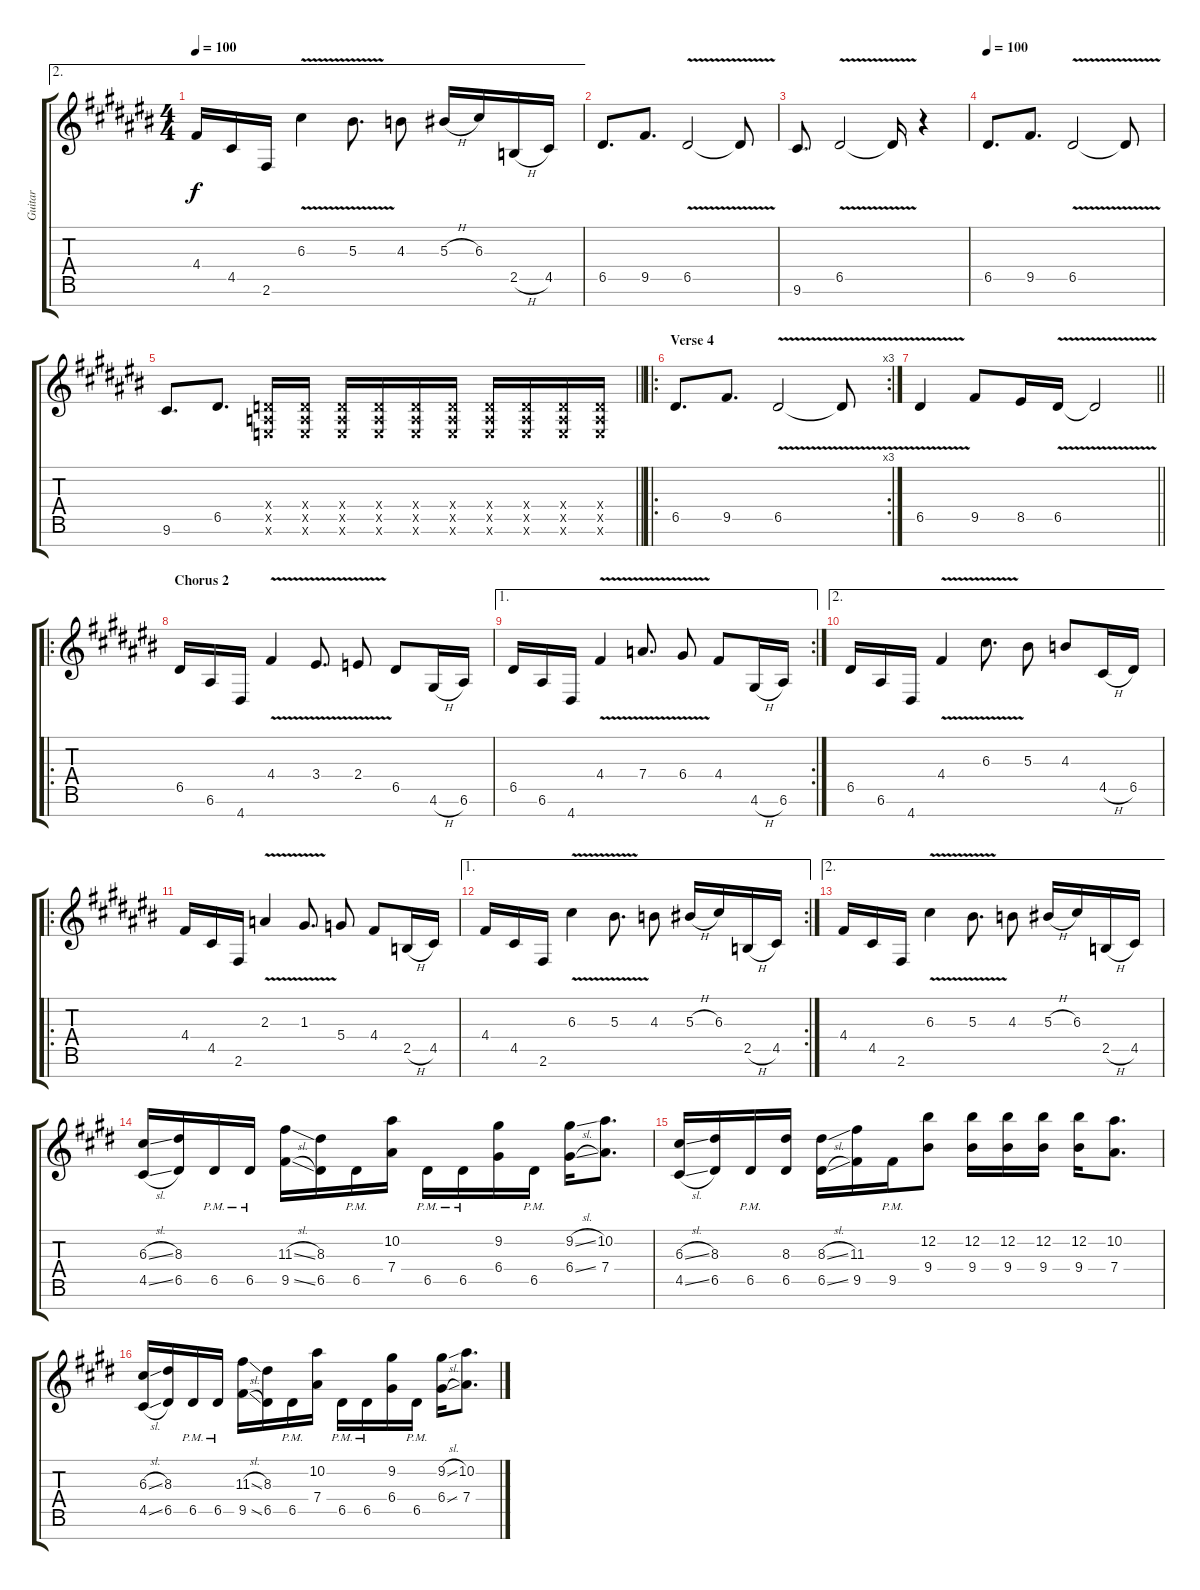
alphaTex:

\track ("Guitar" "Guitar") {instrument electricguitarclean}
\staff {score tabs}
\tuning (E4 B3 G3 D3 A2 E2 B1) {hide}
\ae 2
\ts (4 4)
\tempo 100
\clef g2
\ks c#
4.4.16{dy f} 4.5.16 2.6.16 6.3{v}.4 5.3{v}.8{d} 4.3.8 5.3{h}.16 6.3.16 2.5{h}.16 4.5.16 |
6.5.8{d} 9.5.8{d} 6.5{v}.2 6.5{t}.8 |
9.6.8{d} 6.5{v}.2 6.5{t}.16 r.4 |
\tempo 100
6.5.8{d} 9.5.8{d} 6.5{v}.2 6.5{t}.8 |
\barLineRight lightlight
9.6.8{d} 6.5.8{d} (0.4{x} 0.5{x} 0.6{x}).16 (0.4{x} 0.5{x} 0.6{x}).16 (0.4{x} 0.5{x} 0.6{x}).16 (0.4{x} 0.5{x} 0.6{x}).16 (0.4{x} 0.5{x} 0.6{x}).16 (0.4{x} 0.5{x} 0.6{x}).16 (0.4{x} 0.5{x} 0.6{x}).16 (0.4{x} 0.5{x} 0.6{x}).16 (0.4{x} 0.5{x} 0.6{x}).16 (0.4{x} 0.5{x} 0.6{x}).16 |
\ro
\rc 3
\section ("" "Verse 4")
6.5.8{d} 9.5.8{d} 6.5{v}.2 6.5{t}.8 |
\barLineRight lightlight
6.5{v}.4 9.5.8 8.5.16 6.5{v}.16 6.5{t}.2 |
\ro
\section ("" "Chorus 2")
6.5.16 6.6.16 4.7.16 4.4{v}.4 3.4{v}.8{d} 2.4{v}.8 6.5.8 4.6{h}.16 6.6.16 |
\ae 1
\rc 2
6.5.16 6.6.16 4.7.16 4.4{v}.4 7.4{v}.8{d} 6.4{v}.8 4.4.8 4.6{h}.16 6.6.16 |
\ae 2
6.5.16 6.6.16 4.7.16 4.4{v}.4 6.3{v}.8{d} 5.3.8 4.3.8 4.5{h}.16 6.5.16 |
\ro
4.4.16 4.5.16 2.6.16 2.3{v}.4 1.3{v}.8{d} 5.4.8 4.4.8 2.5{h}.16 4.5.16 |
\ae 1
\rc 2
4.4.16 4.5.16 2.6.16 6.3{v}.4 5.3{v}.8{d} 4.3.8 5.3{h}.16 6.3.16 2.5{h}.16 4.5.16 |
\ae 2
4.4.16 4.5.16 2.6.16 6.3{v}.4 5.3{v}.8{d} 4.3.8 5.3{h}.16 6.3.16 2.5{h}.16 4.5.16 |
\ks e
(6.3{sl} 4.5{sl}).16 (8.3 6.5).16 6.5{pm}.16 6.5{pm}.16 (11.3{sl} 9.5{sl}).16 (8.3 6.5).16 6.5{pm}.16 (10.2 7.4).16 6.5{pm}.16 6.5{pm}.16 (9.2 6.4).16 6.5{pm}.16 (9.2{sl} 6.4{sl}).16 (10.2 7.4).8{d} |
(6.3{sl} 4.5{sl}).16 (8.3 6.5).16 6.5{pm}.16 (8.3 6.5).16 (8.3{sl} 6.5{sl}).16 (11.3 9.5).16 9.5{pm}.16 (12.2 9.4).8 (12.2 9.4).16 (12.2 9.4).16 (12.2 9.4).16 (12.2 9.4).16 (10.2 7.4).8{d} |
(6.3{sl} 4.5{sl}).16 (8.3 6.5).16 6.5{pm}.16 6.5{pm}.16 (11.3{sl} 9.5{sl}).16 (8.3 6.5).16 6.5{pm}.16 (10.2 7.4).16 6.5{pm}.16 6.5{pm}.16 (9.2 6.4).16 6.5{pm}.16 (9.2{sl} 6.4{sl}).16 (10.2 7.4).8{d}
